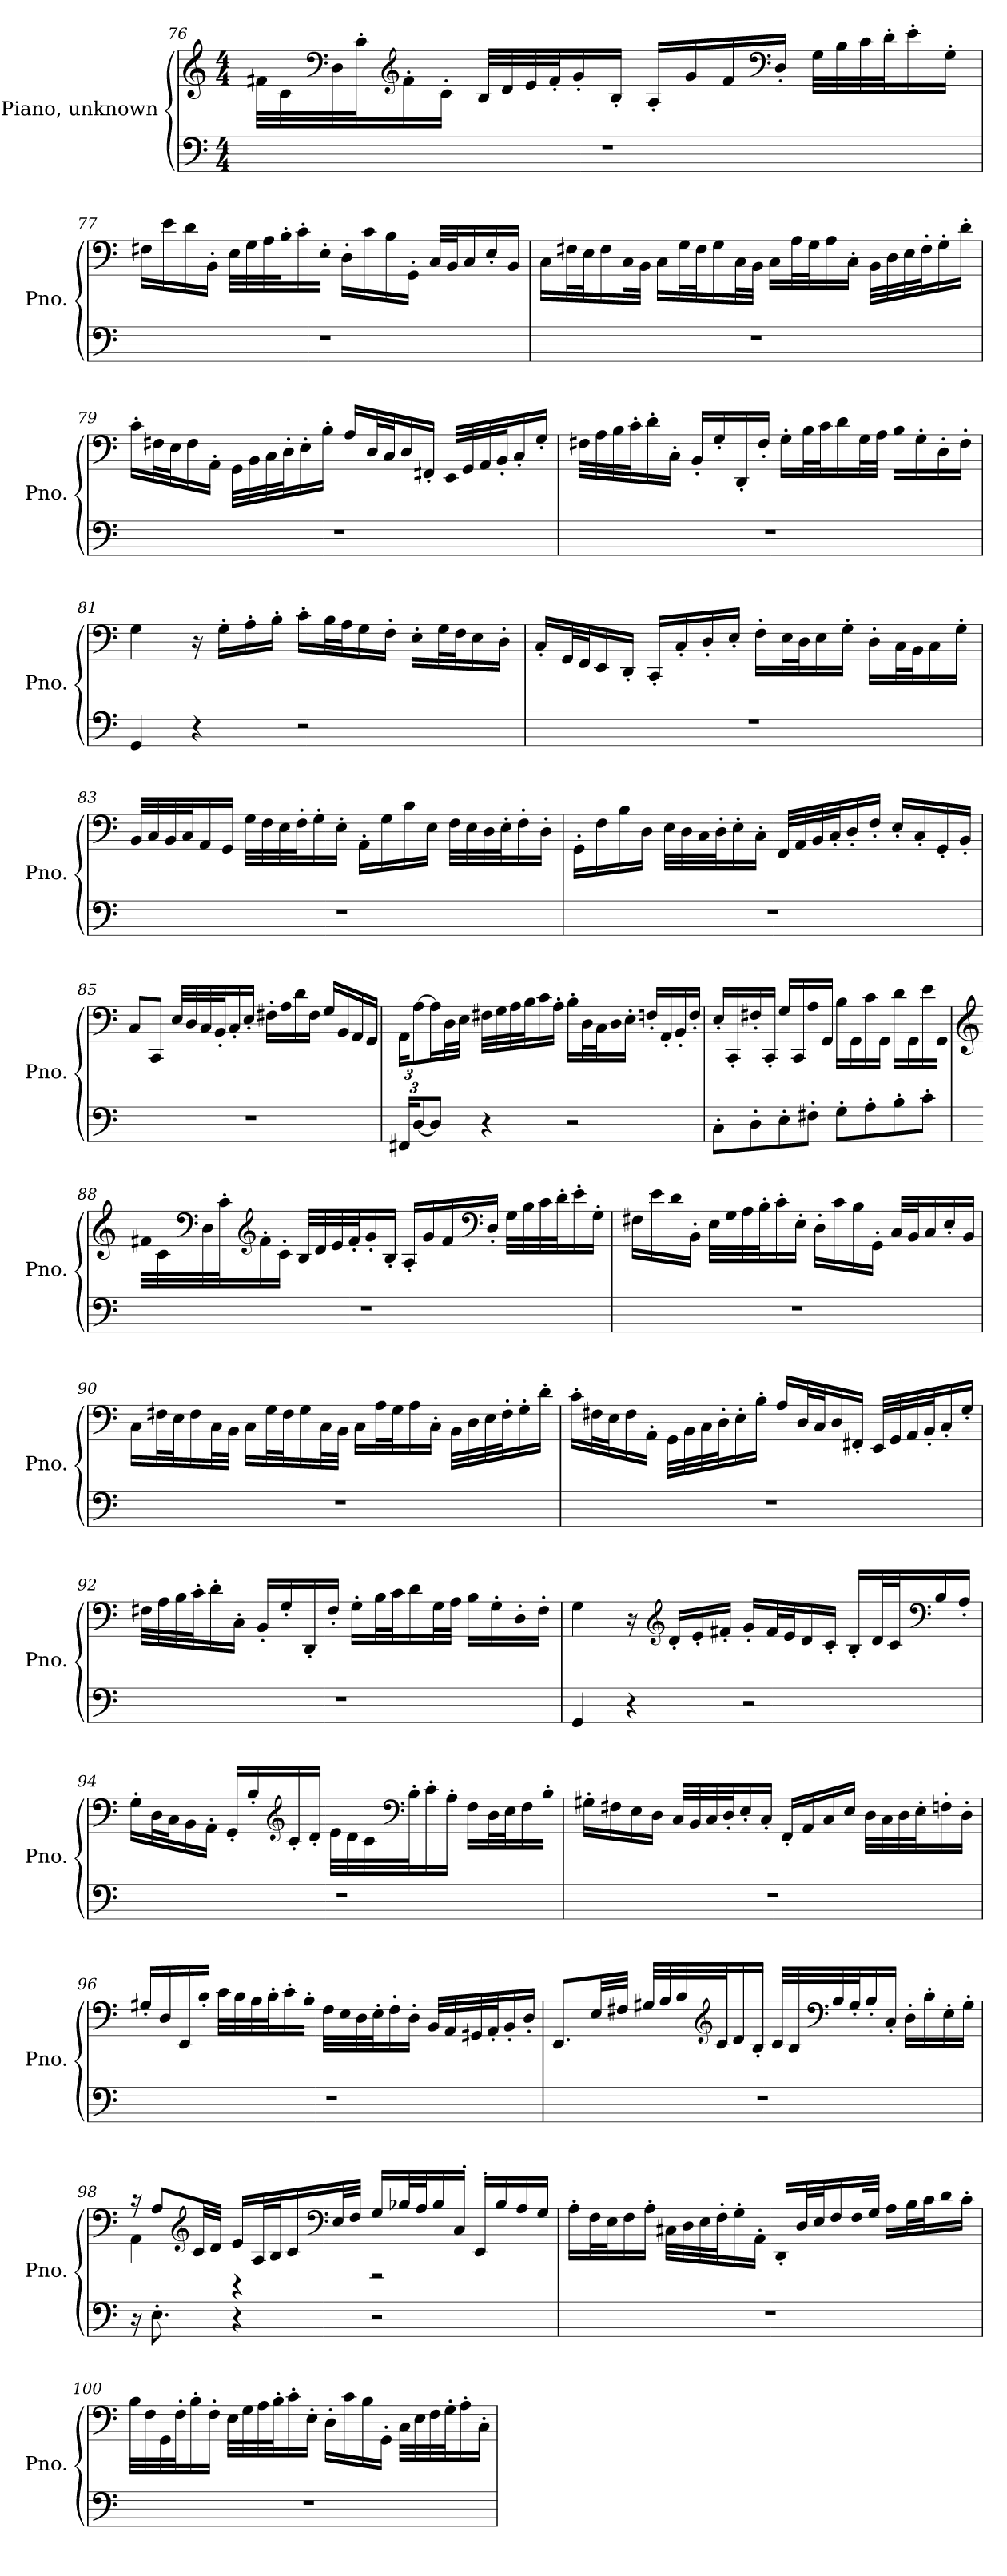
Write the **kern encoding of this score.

**kern	**kern
*part1	*part1
*staff2	*staff1
*I"Piano, unknown	*
*I'Pno.	*
*clefF4	*clefG2
*k[]	*k[]
*M4/4	*M4/4
=76	=76
1r	32f#X\LLL
.	32c\
*	*clefF4
.	32D\
.	32c'\J
*	*clefG2
.	16f#'\
.	16c'\JJ
.	32B/LLL
.	32d/
.	32e/
.	32f#'/J
.	16g'/
.	16B'/JJ
.	16A'/LL
.	16g/
.	16f#/
*	*clefF4
.	16D'/JJ
.	32G\LLL
.	32B\
.	32c\
.	32d'\J
.	16e'\
.	16G'\JJ
!!LO:LB:g=z
=77	=77
1r	16F#X\LL
.	16e\
.	16d\
.	16BB'\JJ
.	32E\LLL
.	32G\
.	32A\
.	32B'\J
.	16c'\
.	16E'\JJ
.	16D'\LL
.	16c\
.	16B\
.	16GG'\JJ
.	32C/LLL
.	32BB/J
.	16C/
.	16E'/
.	16BB/JJ
=78	=78
1r	16C\LL
.	32F#X\L
.	32E\J
.	16F#\
.	32C\L
.	32BB\JJJ
.	16C\LL
.	32G\L
.	32F#\J
.	16G\
.	32C\L
.	32BB\JJJ
.	16C\LL
.	32A\L
.	32G\J
.	16A\
.	16C'\JJ
.	32BB\LLL
.	32D\
.	32E\
.	32F#'\J
.	16G'\
.	16d'\JJ
!!LO:LB:g=z
=79	=79
1r	16c'\LL
.	32F#X\L
.	32E\J
.	16F#\
.	16AA'\JJ
.	32GG\LLL
.	32BB\
.	32C\
.	32D'\J
.	16E'\
.	16B'\JJ
.	16A/LL
.	32D/L
.	32C/J
.	16D/
.	16FF#X'/JJ
.	32EE/LLL
.	32GG/
.	32AA/
.	32BB'/J
.	16C'/
.	16G'/JJ
=80	=80
1r	32F#X\LLL
.	32A\
.	32B\
.	32c'\J
.	16d'\
.	16C'\JJ
.	16BB'/LL
.	16G'/
.	16DD'/
.	16F#'/JJ
.	16G'\LL
.	32B\L
.	32c\J
.	16d\
.	32G\L
.	32A\JJJ
.	16B\LL
.	16G'\
.	16D'\
.	16F#'\JJ
!!LO:PB:g=z
=81	=81
4GG/	4G\
4r	16r
.	16G'\LL
.	16A'\
.	16B'\JJ
2r	16c'\LL
.	32B\L
.	32A\J
.	16G\
.	16F'\JJ
.	16E'\LL
.	32G\L
.	32F\J
.	16E\
.	16D'\JJ
=82	=82
1r	16C'/LL
.	32GG/L
.	32FF/J
.	16EE/
.	16DD'/JJ
.	16CC'/LL
.	16C'/
.	16D'/
.	16E'/JJ
.	16F'\LL
.	32E\L
.	32D\J
.	16E\
.	16G'\JJ
.	16D'\LL
.	32C\L
.	32BB\J
.	16C\
.	16G'\JJ
!!LO:LB:g=z
=83	=83
1r	32BB/LLL
.	32C/
.	32BB/
.	32C/J
.	16AA/
.	16GG/JJ
.	32G\LLL
.	32F\
.	32E\
.	32F'\J
.	16G'\
.	16E'\JJ
.	16AA'\LL
.	16G\
.	16c\
.	16E\JJ
.	32F\LLL
.	32E\
.	32D\
.	32E'\J
.	16F'\
.	16D'\JJ
=84	=84
1r	16GG'\LL
.	16F\
.	16B\
.	16D\JJ
.	32E\LLL
.	32D\
.	32C\
.	32D'\J
.	16E'\
.	16C'\JJ
.	32FF/LLL
.	32AA/
.	32BB/
.	32C'/J
.	16D'/
.	16F'/JJ
.	16E'/LL
.	16C'/
.	16GG'/
.	16BB'/JJ
!!LO:LB:g=z
=85	=85
1r	8C/L
.	8CC/J
.	32E/LLL
.	32D/
.	32C/
.	32BB'/J
.	16C'/
.	16E'/JJ
.	16F#X'\LL
.	16A\
.	16d\
.	16F#\JJ
.	16G/LL
.	16BB/
.	16AA/
.	16GG/JJ
=86	=86
*Xbrackettup	*Xbrackettup
24FF#X/KL	24AA\KL
[12D/	[12A\
8D/J]	16A\L]
.	32D\L
.	32E\JJJ
4r	32F#X\LLL
.	32G\
.	32A\
.	32B\J
.	16c\
.	16A'\JJ
2r	16B'\LL
.	32D\L
.	32C\J
.	16D\
.	16E'\JJ
.	16Fn'/LL
.	16AA'/
.	16BB'/
.	16F'/JJ
!!LO:LB:g=z
=87	=87
8C'\L	16E'/LL
.	16CC'/
8D'\	16F#X'/
.	16CC'/JJ
8E'\	16G/LL
.	16CC/
8F#X'\J	16A/
.	16GG/JJ
8G'\L	16B\LL
.	16GG\
8A'\	16c\
.	16GG\JJ
8B'\	16d\LL
.	16GG\
8c'\J	16e\
.	16GG\JJ
=88	=88
*	*clefG2
1r	32f#X\LLL
.	32c\
*	*clefF4
.	32D\
.	32c'\J
*	*clefG2
.	16f#'\
.	16c'\JJ
.	32B/LLL
.	32d/
.	32e/
.	32f#'/J
.	16g'/
.	16B'/JJ
.	16A'/LL
.	16g/
.	16f#/
*	*clefF4
.	16D'/JJ
.	32G\LLL
.	32B\
.	32c\
.	32d'\J
.	16e'\
.	16G'\JJ
!!LO:LB:g=z
=89	=89
1r	16F#X\LL
.	16e\
.	16d\
.	16BB'\JJ
.	32E\LLL
.	32G\
.	32A\
.	32B'\J
.	16c'\
.	16E'\JJ
.	16D'\LL
.	16c\
.	16B\
.	16GG'\JJ
.	32C/LLL
.	32BB/J
.	16C/
.	16E'/
.	16BB/JJ
=90	=90
1r	16C\LL
.	32F#X\L
.	32E\J
.	16F#\
.	32C\L
.	32BB\JJJ
.	16C\LL
.	32G\L
.	32F#\J
.	16G\
.	32C\L
.	32BB\JJJ
.	16C\LL
.	32A\L
.	32G\J
.	16A\
.	16C'\JJ
.	32BB\LLL
.	32D\
.	32E\
.	32F#'\J
.	16G'\
.	16d'\JJ
!!LO:LB:g=z
=91	=91
1r	16c'\LL
.	32F#X\L
.	32E\J
.	16F#\
.	16AA'\JJ
.	32GG\LLL
.	32BB\
.	32C\
.	32D'\J
.	16E'\
.	16B'\JJ
.	16A/LL
.	32D/L
.	32C/J
.	16D/
.	16FF#X'/JJ
.	32EE/LLL
.	32GG/
.	32AA/
.	32BB'/J
.	16C'/
.	16G'/JJ
=92	=92
1r	32F#X\LLL
.	32A\
.	32B\
.	32c'\J
.	16d'\
.	16C'\JJ
.	16BB'/LL
.	16G'/
.	16DD'/
.	16F#'/JJ
.	16G'\LL
.	32B\L
.	32c\J
.	16d\
.	32G\L
.	32A\JJJ
.	16B\LL
.	16G'\
.	16D'\
.	16F#'\JJ
!!LO:PB:g=z
=93	=93
4GG/	4G\
4r	16r
*	*clefG2
.	16d'/LL
.	16e'/
.	16f#X'/JJ
2r	16g'/LL
.	32f#/L
.	32e/J
.	16d/
.	16c'/JJ
.	16B'/LL
.	32d/L
.	32c/J
*	*clefF4
.	16B/
.	16A'/JJ
=94	=94
1r	16G'\LL
.	32D\L
.	32C\J
.	16BB\
.	16AA'\JJ
.	16GG'/LL
.	16B'/
*	*clefG2
.	16c'/
.	16d'/JJ
.	32e\LLL
.	32d\
.	32c\
*	*clefF4
.	32B'\J
.	16c'\
.	16A'\JJ
.	16F\LL
.	32D\L
.	32E\J
.	16F\
.	16B'\JJ
!!LO:LB:g=z
=95	=95
1r	16G#X'\LL
.	16F#X\
.	16E\
.	16D\JJ
.	32C/LLL
.	32BB/
.	32C/
.	32D'/J
.	16E'/
.	16C'/JJ
.	16FF'/LL
.	16AA/
.	16C/
.	16E/JJ
.	32D\LLL
.	32C\
.	32D\
.	32E'\J
.	16Fn'\
.	16D'\JJ
=96	=96
1r	16G#X'/LL
.	16D/
.	16EE/
.	16B'/JJ
.	32c\LLL
.	32B\
.	32A\
.	32B'\J
.	16c'\
.	16A'\JJ
.	32F\LLL
.	32E\
.	32D\
.	32E'\J
.	16F'\
.	16D'\JJ
.	32BB/LLL
.	32AA/
.	32GG#X/
.	32AA'/J
.	16BB'/
.	16D'/JJ
!!LO:LB:g=z
=97	=97
1r	8.EE/L
.	32E/LL
.	32F#X/JJJ
.	32G#X/LLL
.	32A/
.	32B/
*	*clefG2
.	32c/J
.	16d/
.	16B'/JJ
.	32c/LLL
.	32B/
*	*clefF4
.	32A/
.	32G#'/J
.	16A'/
.	16C'/JJ
.	16D'\LL
.	16B'\
.	16E'\
.	16G#'\JJ
!!LO:LB:g=z
=98	=98
*	*^
16r	16r	4AA\
8.E'\	8A/L	.
*	*clefG2	*
.	32c/LL	.
.	32d/JJJ	.
4r	16e/LL	4r
.	32A/L	.
.	32B/J	.
.	16c/	.
*	*clefF4	*
.	32E/L	.
.	32F/JJJ	.
2r	16G/LL	2r
.	32B-X/L	.
.	32A/J	.
.	16B-/	.
.	16C'/JJ	.
.	16EE'/LL	.
.	16B-/	.
.	16A/	.
.	16G/JJ	.
*	*v	*v
=99	=99
1r	16A'\LL
.	32F\L
.	32E\J
.	16F\
.	16A'\JJ
.	32C#X\LLL
.	32D\
.	32E\
.	32F'\J
.	16G'\
.	16AA'\JJ
.	16DD'/LL
.	32D/L
.	32E/J
.	16F/
.	32F/L
.	32G/JJJ
.	16A\LL
.	32B\L
.	32c\J
.	16d\
.	16c'\JJ
!!LO:LB:g=z
=100	=100
1r	32B\LLL
.	32F\
.	32GG\
.	32F'\J
.	16B'\
.	16F'\JJ
.	32E\LLL
.	32G\
.	32A\
.	32B'\J
.	16c'\
.	16E'\JJ
.	16D'\LL
.	16c\
.	16B\
.	16GG'\JJ
.	32C\LLL
.	32E\
.	32F\
.	32G'\J
.	16A'\
.	16C'\JJ
=	=
*-	*-
